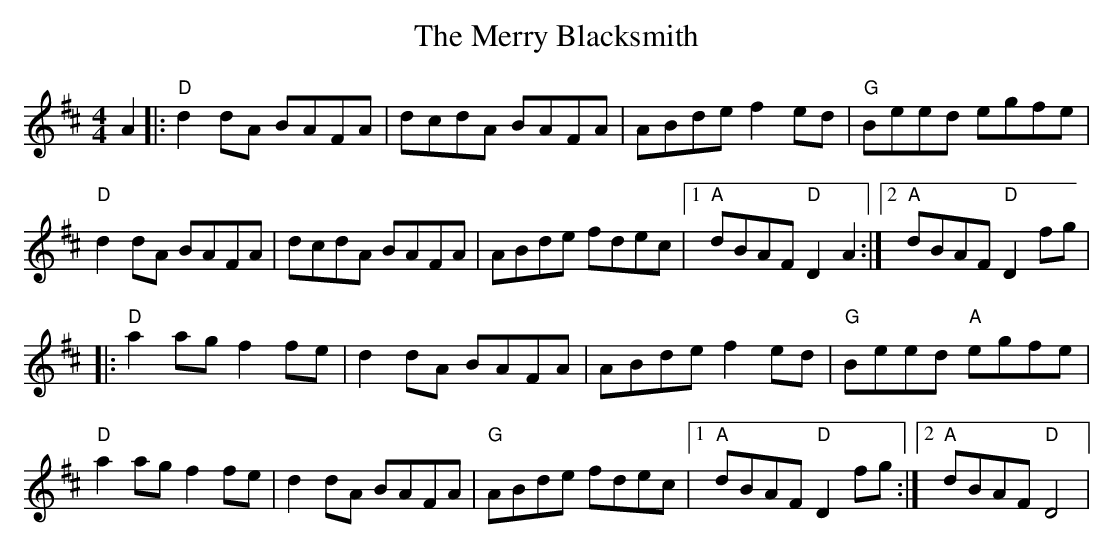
X:1
T:The Merry Blacksmith
M:4/4
L:1/8
K:D
A2|:"D"d2dA BAFA|dcdA BAFA|ABde f2ed|"G"Beed egfe|
"D"d2dA BAFA|dcdA BAFA|ABde fdec|1 "A"dBAF "D"D2A2:|2 "A"dBAF "D"D2fg|
|:"D"a2ag f2fe|d2dA BAFA|ABde f2ed|"G"Beed "A"egfe|
"D"a2ag f2fe|d2dA BAFA|"G"ABde fdec|1 "A"dBAF "D"D2fg:|2 "A"dBAF "D"D4|
